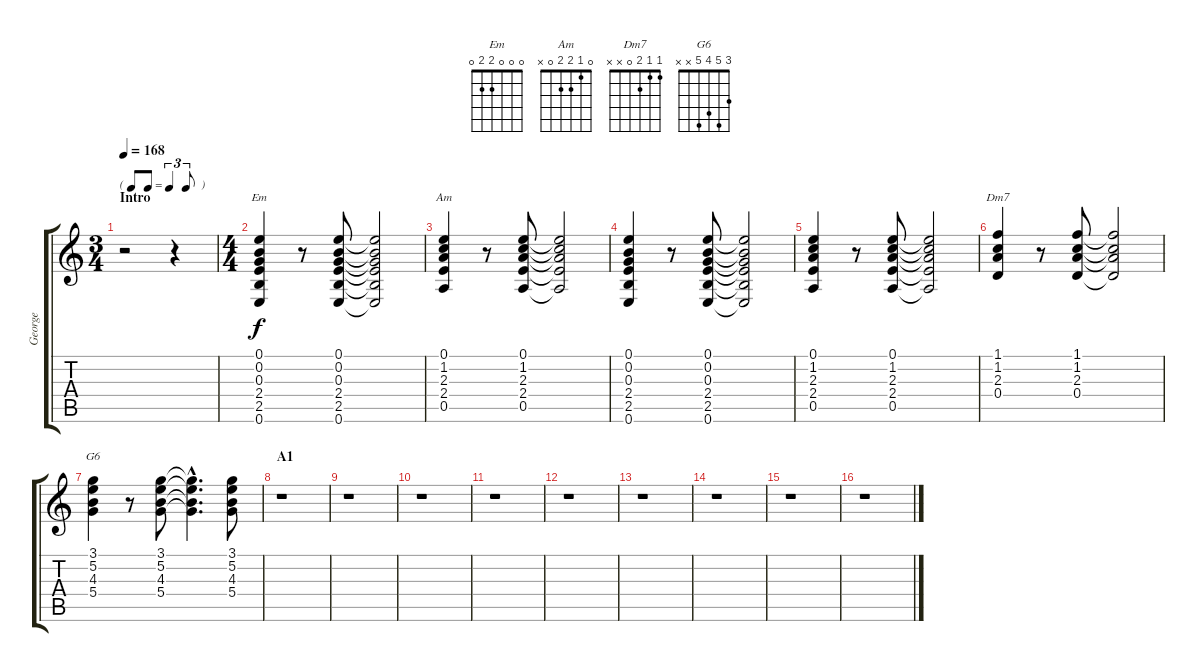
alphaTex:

\track ("George" "George") {instrument electricguitarjazz}
\staff {score tabs}
\tuning (E4 B3 G3 D3 A2 E2) {hide}
\chord ("Em" 0 0 0 2 2 0)
\chord ("Am" 0 1 2 2 0 x)
\chord ("Dm7" 1 1 2 0 x x)
\chord ("G6" 3 5 4 5 x x)
\ts (3 4)
\tf triplet8th
\section ("" "Intro")
\tempo 168
\clef g2
\ks c
r.2{dy f instrument electricguitarjazz} r.4 |
\ts (4 4)
(0.1 0.2 0.3 2.4 2.5 0.6).4{ch "Em"} r.8 (0.1 0.2 0.3 2.4 2.5 0.6).8 (0.1{t} 0.2{t} 0.3{t} 2.4{t} 2.5{t} 0.6{t}).2 |
(0.1 1.2 2.3 2.4 0.5).4{ch "Am"} r.8 (0.1 1.2 2.3 2.4 0.5).8 (0.1{t} 1.2{t} 2.3{t} 2.4{t} 0.5{t}).2 |
(0.1 0.2 0.3 2.4 2.5 0.6).4 r.8 (0.1 0.2 0.3 2.4 2.5 0.6).8 (0.1{t} 0.2{t} 0.3{t} 2.4{t} 2.5{t} 0.6{t}).2 |
(0.1 1.2 2.3 2.4 0.5).4 r.8 (0.1 1.2 2.3 2.4 0.5).8 (0.1{t} 1.2{t} 2.3{t} 2.4{t} 0.5{t}).2 |
(1.1 1.2 2.3 0.4).4{ch "Dm7"} r.8 (1.1 1.2 2.3 0.4).8 (1.1{t} 1.2{t} 2.3{t} 0.4{t}).2 |
(3.1 5.2 4.3 5.4).4{ch "G6"} r.8 (3.1 5.2 4.3 5.4).8 (3.1{hac t} 5.2{hac t} 4.3{hac t} 5.4{hac t}).4{d} (3.1 5.2 4.3 5.4).8 |
\section ("" "A1")
r.1 |
r.1 |
r.1 |
r.1 |
r.1 |
r.1 |
r.1 |
r.1 |
r.1
